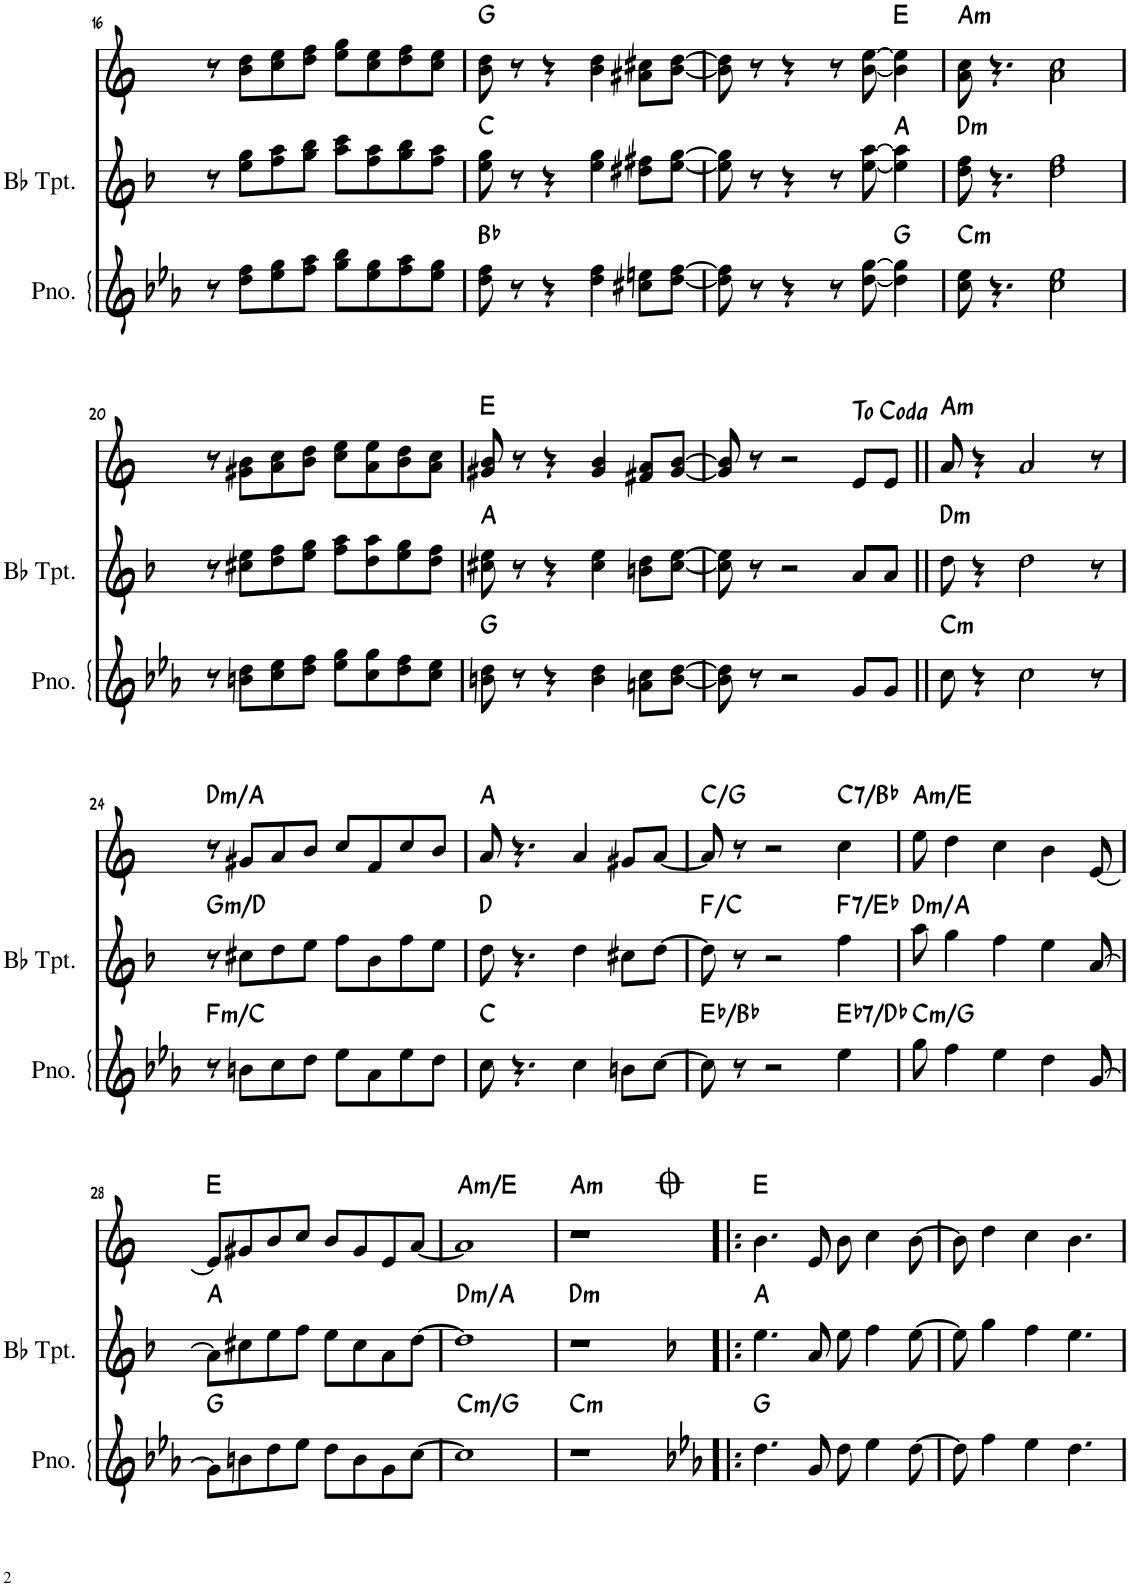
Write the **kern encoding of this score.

**kern	**harte	**kern	**harte	**kern	**harte
*part3	*part3	*part2	*part2	*part1	*part1
*staff3	*	*staff2	*	*staff1	*
*I"Piano	*	*I"Bb Trumpet	*	*I"Alto Sax	*
*I'Pno.	*	*I'Bb Tpt.	*	*I'Sax	*
!!LO:PB:g=z
*clefG2	*	*clefG2	*	*clefG2	*
*	*	*Trd1c2	*	*Trd5c9	*
*k[b-e-a-]	*	*k[b-]	*	*k[]	*
*M4/4	*	*M4/4	*	*M4/4	*
=16	=16	=16	=16	=16	=16
8r	.	8r	.	8r	.
8dd\ 8ff\L	.	8ee\ 8gg\L	.	8b\ 8dd\L	.
8ee-\ 8gg\	.	8ff\ 8aa\	.	8cc\ 8ee\	.
8ff\ 8aa-\J	.	8gg\ 8bb-\J	.	8dd\ 8ff\J	.
8gg\ 8bb-\L	.	8aa\ 8ccc\L	.	8ee\ 8gg\L	.
8ee-\ 8gg\	.	8ff\ 8aa\	.	8cc\ 8ee\	.
8ff\ 8aa-\	.	8gg\ 8bb-\	.	8dd\ 8ff\	.
8ee-\ 8gg\J	.	8ff\ 8aa\J	.	8cc\ 8ee\J	.
=17	=17	=17	=17	=17	=17
8dd\ 8ff\	Bb:maj	8ee\ 8gg\	C:maj	8b\ 8dd\	G:maj
8r	.	8r	.	8r	.
4r	.	4r	.	4r	.
4dd\ 4ff\	.	4ee\ 4gg\	.	4b\ 4dd\	.
8cc#X\ 8een\L	.	8dd#X\ 8ff#X\L	.	8a#X\ 8cc#X\L	.
[8dd\ [8ff\J	.	[8ee\ [8gg\J	.	[8b\ [8dd\J	.
=18	=18	=18	=18	=18	=18
8dd\] 8ff\]	.	8ee\] 8gg\]	.	8b\] 8dd\]	.
8r	.	8r	.	8r	.
4r	.	4r	.	4r	.
8r	.	8r	.	8r	.
[8dd\ [8gg\	.	[8ee\ [8aa\	.	[8b\ [8ee\	.
4dd\] 4gg\]	G:maj	4ee\] 4aa\]	A:maj	4b\] 4ee\]	E:maj
=19	=19	=19	=19	=19	=19
!	!LO:H:kt=m	!	!LO:H:kt=m	!	!LO:H:kt=m
8cc\ 8ee-\	C:min	8dd\ 8ff\	D:min	8a\ 8cc\	A:min
4.r	.	4.r	.	4.r	.
2cc\ 2ee-\	.	2dd\ 2ff\	.	2a\ 2cc\	.
!!LO:LB:g=z
=20	=20	=20	=20	=20	=20
8r	.	8r	.	8r	.
8bn\ 8dd\L	.	8cc#X\ 8ee\L	.	8g#X\ 8b\L	.
8cc\ 8ee-\	.	8dd\ 8ff\	.	8a\ 8cc\	.
8dd\ 8ff\J	.	8ee\ 8gg\J	.	8b\ 8dd\J	.
8ee-\ 8gg\L	.	8ff\ 8aa\L	.	8cc\ 8ee\L	.
8cc\ 8gg\	.	8dd\ 8aa\	.	8a\ 8ee\	.
8dd\ 8ff\	.	8ee\ 8gg\	.	8b\ 8dd\	.
8cc\ 8ee-\J	.	8dd\ 8ff\J	.	8a\ 8cc\J	.
=21	=21	=21	=21	=21	=21
8bn\ 8dd\	G:maj	8cc#X\ 8ee\	A:maj	8g#X/ 8b/	E:maj
8r	.	8r	.	8r	.
4r	.	4r	.	4r	.
4b\ 4dd\	.	4cc#\ 4ee\	.	4g#/ 4b/	.
8an\ 8cc\L	.	8bn\ 8dd\L	.	8f#X/ 8a/L	.
[8b\ [8dd\J	.	[8cc#\ [8ee\J	.	[8g#/ [8b/J	.
=22	=22	=22	=22	=22	=22
8b\] 8dd\]	.	8cc#\] 8ee\]	.	8g#/] 8b/]	.
8r	.	8r	.	8r	.
2r	.	2r	.	2r	.
8g/L	.	8a/L	.	8e/L	.
8g/J	.	8a/J	.	8e/J	.
=23||	=23||	=23||	=23||	=23||	=23||
!	!LO:H:kt=m	!	!LO:H:kt=m	!	!LO:H:kt=m
8cc\	C:min	8dd\	D:min	8a/	A:min
4r	.	4r	.	4r	.
2cc\	.	2dd\	.	2a/	.
8r	.	8r	.	8r	.
!!LO:LB:g=z
=24	=24	=24	=24	=24	=24
!	!LO:H:kt=m	!	!LO:H:kt=m	!	!LO:H:kt=m
8r	F:min/5	8r	G:min/5	8r	D:min/5
8bn\L	.	8cc#X\L	.	8g#X/L	.
8cc\	.	8dd\	.	8a/	.
8dd\J	.	8ee\J	.	8b/J	.
8ee-\L	.	8ff\L	.	8cc/L	.
8a-\	.	8b-\	.	8f/	.
8ee-\	.	8ff\	.	8cc/	.
8dd\J	.	8ee\J	.	8b/J	.
=25	=25	=25	=25	=25	=25
8cc\	C:maj	8dd\	D:maj	8a/	A:maj
4.r	.	4.r	.	4.r	.
4cc\	.	4dd\	.	4a/	.
8bn\L	.	8cc#X\L	.	8g#X/L	.
[8cc\J	.	[8dd\J	.	[8a/J	.
=26	=26	=26	=26	=26	=26
8cc\]	Eb:maj/5	8dd\]	F:maj/5	8a/]	C:maj/5
8r	.	8r	.	8r	.
2r	.	2r	.	2r	.
!	!LO:H:kt=7	!	!LO:H:kt=7	!	!LO:H:kt=7
4ee-\	Eb:7/b7	4ff\	F:7/b7	4cc\	C:7/b7
=27	=27	=27	=27	=27	=27
!	!LO:H:kt=m	!	!LO:H:kt=m	!	!LO:H:kt=m
8gg\	C:min/5	8aa\	D:min/5	8ee\	A:min/5
4ff\	.	4gg\	.	4dd\	.
4ee-\	.	4ff\	.	4cc\	.
4dd\	.	4ee\	.	4b\	.
[8g/	.	[8a/	.	[8e/	.
!!LO:LB:g=z
=28	=28	=28	=28	=28	=28
8g\L]	G:maj	8a\L]	A:maj	8e/L]	E:maj
8bn\	.	8cc#X\	.	8g#X/	.
8dd\	.	8ee\	.	8b/	.
8ee-\J	.	8ff\J	.	8cc/J	.
8dd\L	.	8ee\L	.	8b/L	.
8b\	.	8cc#\	.	8g#/	.
8g\	.	8a\	.	8e/	.
[8cc\J	.	[8dd\J	.	[8a/J	.
=29	=29	=29	=29	=29	=29
!	!LO:H:kt=m	!	!LO:H:kt=m	!	!LO:H:kt=m
1cc]	C:min/5	1dd]	D:min/5	1a]	A:min/5
=30	=30	=30	=30	=30	=30
!	!LO:H:kt=m	!	!LO:H:kt=m	!	!LO:H:kt=m
1r	C:min	1r	D:min	1r	A:min
=31!|:	=31!|:	=31!|:	=31!|:	=31!|:	=31!|:
*k[b-e-a-]	*	*k[b-]	*	*k[]	*
4.dd\	G:maj	4.ee\	A:maj	4.b\	E:maj
8g/	.	8a/	.	8e/	.
8dd\	.	8ee\	.	8b\	.
4ee-\	.	4ff\	.	4cc\	.
[8dd\	.	[8ee\	.	[8b\	.
=32	=32	=32	=32	=32	=32
8dd\]	.	8ee\]	.	8b\]	.
4ff\	.	4gg\	.	4dd\	.
4ee-\	.	4ff\	.	4cc\	.
4.dd\	.	4.ee\	.	4.b\	.
=	=	=	=	=	=
*-	*-	*-	*-	*-	*-
